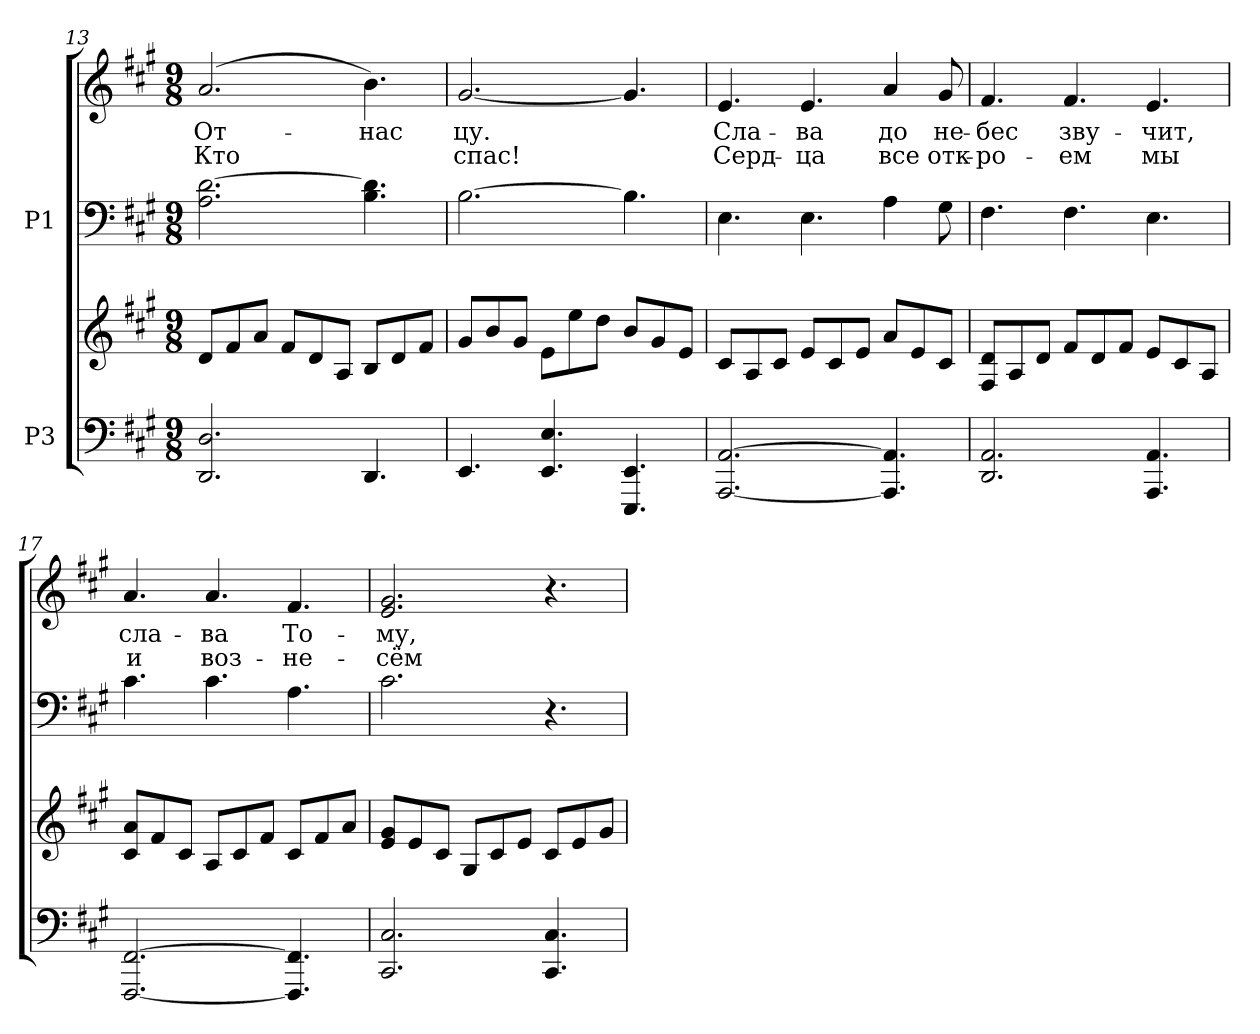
**kern	**kern	**kern	**kern	**text	**text
*part2	*part2	*part1	*part1	*part1	*part1
*staff4	*staff3	*staff2	*staff1	*staff1	*staff1
*I"P3	*	*I"P1	*	*	*
*clefF4	*clefG2	*clefF4	*clefG2	*	*
*k[f#c#g#]	*k[f#c#g#]	*k[f#c#g#]	*k[f#c#g#]	*	*
*A:	*A:	*A:	*A:	*	*
*M9/8	*M9/8	*M9/8	*M9/8	*	*
=13	=13	=13	=13	=13	=13
!	!	!	!	!LO:LY:b:color=#000000	!LO:LY:b:color=#000000
2.DDi/ 2.Di	8di/L	2.Ai\ [>2.di	(2.ai/	От-	Кто
.	8f#i/	.	.	.	.
.	8ai/J	.	.	.	.
.	8f#i/L	.	.	.	.
.	8di/	.	.	.	.
.	8Ai/J	.	.	.	.
!	!	!	!	!LO:LY:b:color=#000000	!
4.DDi/	8Bi/L	4.Bi\ 4.di]	4.bi\)	нас	.
.	8di/	.	.	.	.
.	8f#i/J	.	.	.	.
=14	=14	=14	=14	=14	=14
!	!	!	!	!LO:LY:b:color=#000000	!LO:LY:b:color=#000000
4.EEi/	8g#i/L	[>2.Bi\	[<2.g#i/	-цу.	спас!
.	8bi/	.	.	.	.
.	8g#i/J	.	.	.	.
4.EEi/ 4.Ei	8ei\L	.	.	.	.
.	8eei\	.	.	.	.
.	8ddi\J	.	.	.	.
4.EEEi/ 4.EEi	8bi/L	4.Bi\]	4.g#i/]	.	.
.	8g#i/	.	.	.	.
.	8ei/J	.	.	.	.
!!LO:LB:g=z
=15	=15	=15	=15	=15	=15
!	!	!	!	!LO:LY:b:color=#000000	!LO:LY:b:color=#000000
[<2.AAAi/ [>2.AAi	8c#i/L	4.Ei\	4.ei/	Сла-	Серд-
.	8Ai/	.	.	.	.
.	8c#i/J	.	.	.	.
!	!	!	!	!LO:LY:b:color=#000000	!LO:LY:b:color=#000000
.	8ei/L	4.Ei\	4.ei/	-ва	-ца
.	8c#i/	.	.	.	.
.	8ei/J	.	.	.	.
!	!	!	!	!LO:LY:b:color=#000000	!LO:LY:b:color=#000000
4.AAAi/] 4.AAi]	8ai/L	4Ai\	4ai/	до	все
.	8ei/	.	.	.	.
!	!	!	!	!LO:LY:b:color=#000000	!LO:LY:b:color=#000000
.	8c#i/J	8G#i\	8g#i/	не-	отк-
=16	=16	=16	=16	=16	=16
!	!	!	!	!LO:LY:b:color=#000000	!LO:LY:b:color=#000000
2.DDi/ 2.AAi	8F#i/ 8diL	4.F#i\	4.f#i/	-бес	-ро-
.	8Ai/	.	.	.	.
.	8di/J	.	.	.	.
!	!	!	!	!LO:LY:b:color=#000000	!LO:LY:b:color=#000000
.	8f#i/L	4.F#i\	4.f#i/	зву-	-ем
.	8di/	.	.	.	.
.	8f#i/J	.	.	.	.
!	!	!	!	!LO:LY:b:color=#000000	!LO:LY:b:color=#000000
4.AAAi/ 4.AAi	8ei/L	4.Ei\	4.ei/	-чит,	мы
.	8c#i/	.	.	.	.
.	8Ai/J	.	.	.	.
=17	=17	=17	=17	=17	=17
!	!	!	!	!LO:LY:b:color=#000000	!LO:LY:b:color=#000000
[<2.FFF#i/ [>2.FF#i	8c#i/ 8aiL	4.c#i\	4.ai/	сла-	и
.	8f#i/	.	.	.	.
.	8c#i/J	.	.	.	.
!	!	!	!	!LO:LY:b:color=#000000	!LO:LY:b:color=#000000
.	8Ai/L	4.c#i\	4.ai/	-ва	воз-
.	8c#i/	.	.	.	.
.	8f#i/J	.	.	.	.
!	!	!	!	!LO:LY:b:color=#000000	!LO:LY:b:color=#000000
4.FFF#i/] 4.FF#i]	8c#i/L	4.Ai\	4.f#i/	То-	-не-
.	8f#i/	.	.	.	.
.	8ai/J	.	.	.	.
=18	=18	=18	=18	=18	=18
!	!	!	!	!LO:LY:b:color=#000000	!LO:LY:b:color=#000000
2.CC#i/ 2.C#i	8ei/ 8g#iL	2.c#i\	2.ei/ 2.g#i	-му,	-сём
.	8ei/	.	.	.	.
.	8c#i/J	.	.	.	.
.	8G#i/L	.	.	.	.
.	8c#i/	.	.	.	.
.	8ei/J	.	.	.	.
4.CC#i/ 4.C#i	8c#i/L	4.r	4.r	.	.
.	8ei/	.	.	.	.
.	8g#i/J	.	.	.	.
=	=	=	=	=	=
*-	*-	*-	*-	*-	*-
